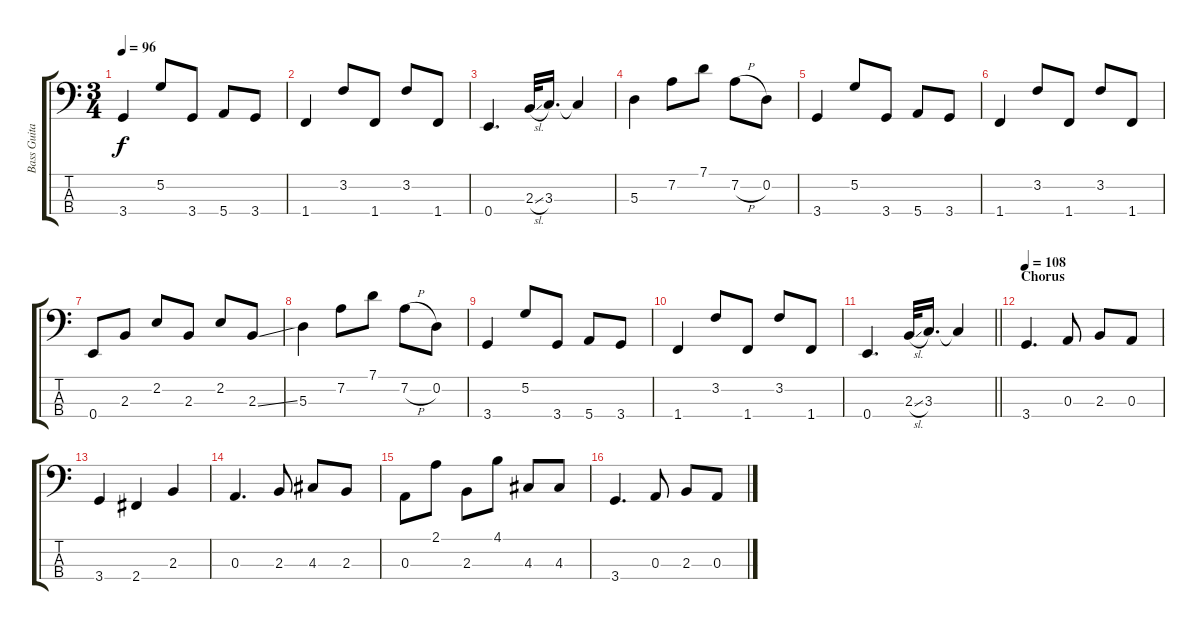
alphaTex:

\track ("Bass Guitar \"Cliff Burton\"" "Bass Guita") {instrument electricbassfinger}
\staff {score tabs}
\tuning (G2 D2 A1 E1) {hide}
\ts (3 4)
\tempo 96
\clef f4
\ks c
3.4.4{dy f} 5.2.8 3.4.8 5.4.8 3.4.8 |
1.4.4 3.2.8 1.4.8 3.2.8 1.4.8 |
0.4.4{d} 2.3{sl}.32 3.3.16{d} 3.3{t}.4 |
5.3.4 7.2.8 7.1.8 7.2{h}.8 0.2.8 |
3.4.4 5.2.8 3.4.8 5.4.8 3.4.8 |
1.4.4 3.2.8 1.4.8 3.2.8 1.4.8 |
0.4.8 2.3.8 2.2.8 2.3.8 2.2.8 2.3{ss}.8 |
5.3.4 7.2.8 7.1.8 7.2{h}.8 0.2.8 |
3.4.4 5.2.8 3.4.8 5.4.8 3.4.8 |
1.4.4 3.2.8 1.4.8 3.2.8 1.4.8 |
\barLineRight lightlight
0.4.4{d} 2.3{sl}.32 3.3.16{d} 3.3{t}.4 |
\section ("" "Chorus")
\tempo 108
3.4.4{d} 0.3.8 2.3.8 0.3.8 |
3.4.4 2.4.4 2.3.4 |
0.3.4{d} 2.3.8 4.3.8 2.3.8 |
0.3.8 2.1.8 2.3.8 4.1.8 4.3.8 4.3.8 |
3.4.4{d} 0.3.8 2.3.8 0.3.8
